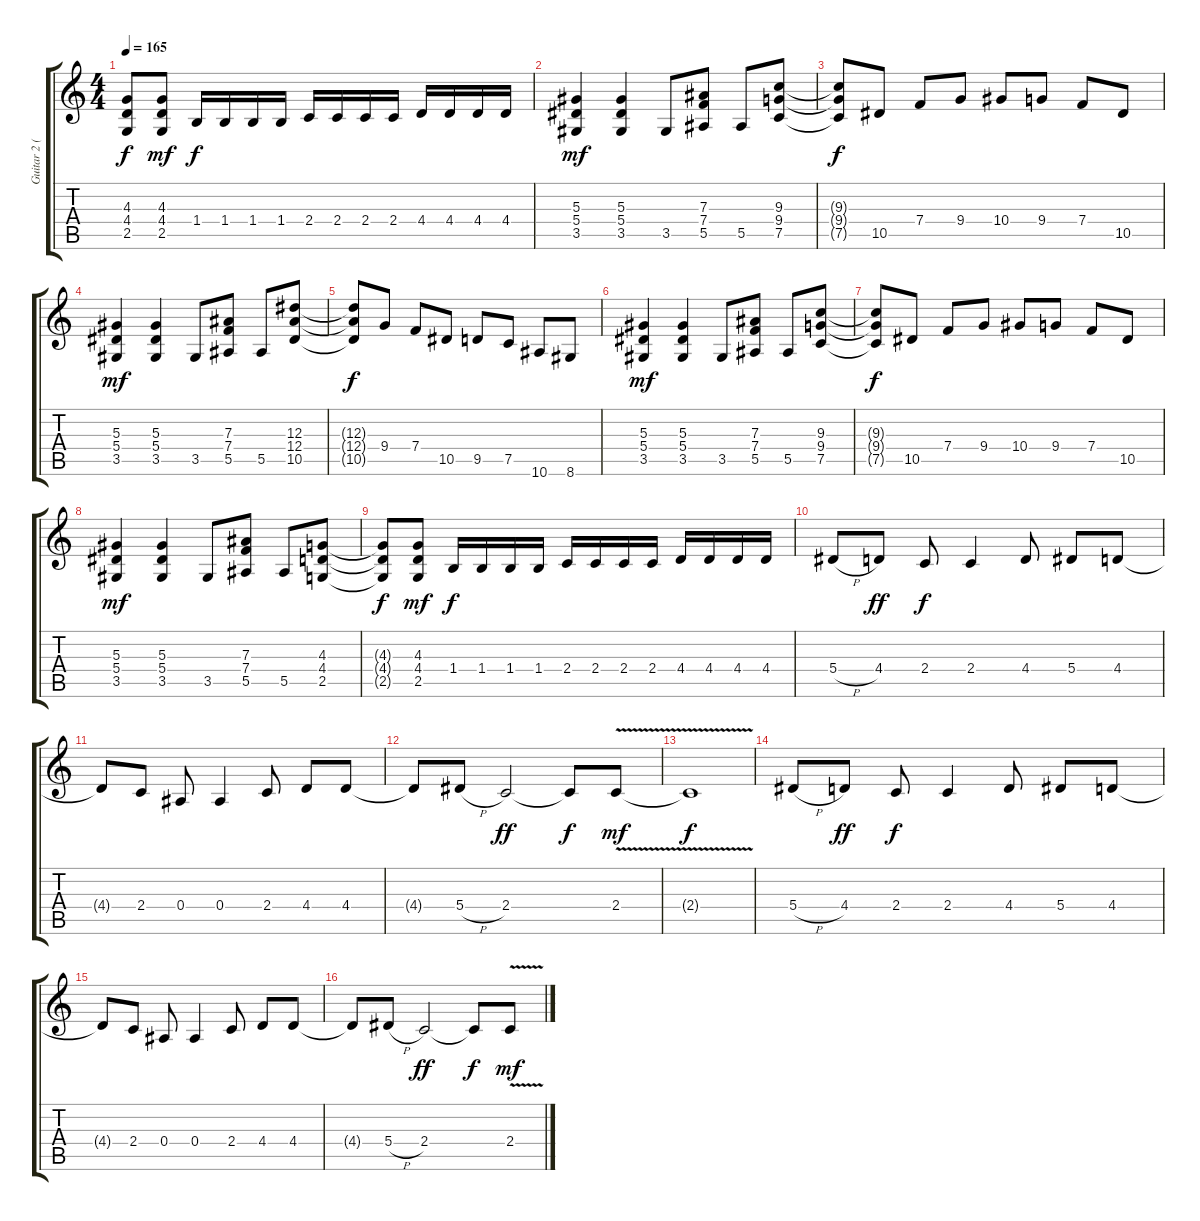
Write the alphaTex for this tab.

\track ("Guitar 2 (Lead)" "Guitar 2 (") {instrument distortionguitar}
\staff {score tabs}
\tuning (C4 G3 Eb3 Bb2 F2 C2) {hide}
\ts (4 4)
\tempo 165
\clef g2
\ks c
(4.3{t} 4.4{t} 2.5{t}).8{dy f} (4.3 4.4 2.5).8{dy mf} 1.4.16{dy f} 1.4.16 1.4.16 1.4.16 2.4.16 2.4.16 2.4.16 2.4.16 4.4.16 4.4.16 4.4.16 4.4.16 |
(5.3 5.4 3.5).4{dy mf} (5.3 5.4 3.5).4 3.5.8 (7.3 7.4 5.5).8 5.5.8 (9.3 9.4 7.5).8 |
(9.3{t} 9.4{t} 7.5{t}).8{dy f} 10.5.8 7.4.8 9.4.8 10.4.8 9.4.8 7.4.8 10.5.8 |
(5.3 5.4 3.5).4{dy mf} (5.3 5.4 3.5).4 3.5.8 (7.3 7.4 5.5).8 5.5.8 (12.3 12.4 10.5).8 |
(12.3{t} 12.4{t} 10.5{t}).8{dy f} 9.4.8 7.4.8 10.5.8 9.5.8 7.5.8 10.6.8 8.6.8 |
(5.3 5.4 3.5).4{dy mf} (5.3 5.4 3.5).4 3.5.8 (7.3 7.4 5.5).8 5.5.8 (9.3 9.4 7.5).8 |
(9.3{t} 9.4{t} 7.5{t}).8{dy f} 10.5.8 7.4.8 9.4.8 10.4.8 9.4.8 7.4.8 10.5.8 |
(5.3 5.4 3.5).4{dy mf} (5.3 5.4 3.5).4 3.5.8 (7.3 7.4 5.5).8 5.5.8 (4.3 4.4 2.5).8 |
(4.3{t} 4.4{t} 2.5{t}).8{dy f} (4.3 4.4 2.5).8{dy mf} 1.4.16{dy f} 1.4.16 1.4.16 1.4.16 2.4.16 2.4.16 2.4.16 2.4.16 4.4.16 4.4.16 4.4.16 4.4.16 |
5.4{h}.8{balance 14} 4.4.8{dy ff} 2.4.8{dy f} 2.4.4 4.4.8 5.4.8 4.4.8 |
4.4{t}.8 2.4.8 0.4.8 0.4.4 2.4.8 4.4.8 4.4.8 |
4.4{t}.8 5.4{h}.8 2.4.2{dy ff} 2.4{t}.8{dy f} 2.4{v}.8{dy mf} |
2.4{t}.1{dy f} |
5.4{h}.8 4.4.8{dy ff} 2.4.8{dy f} 2.4.4 4.4.8 5.4.8 4.4.8 |
4.4{t}.8 2.4.8 0.4.8 0.4.4 2.4.8 4.4.8 4.4.8 |
4.4{t}.8 5.4{h}.8 2.4.2{dy ff} 2.4{t}.8{dy f} 2.4{v}.8{dy mf}
